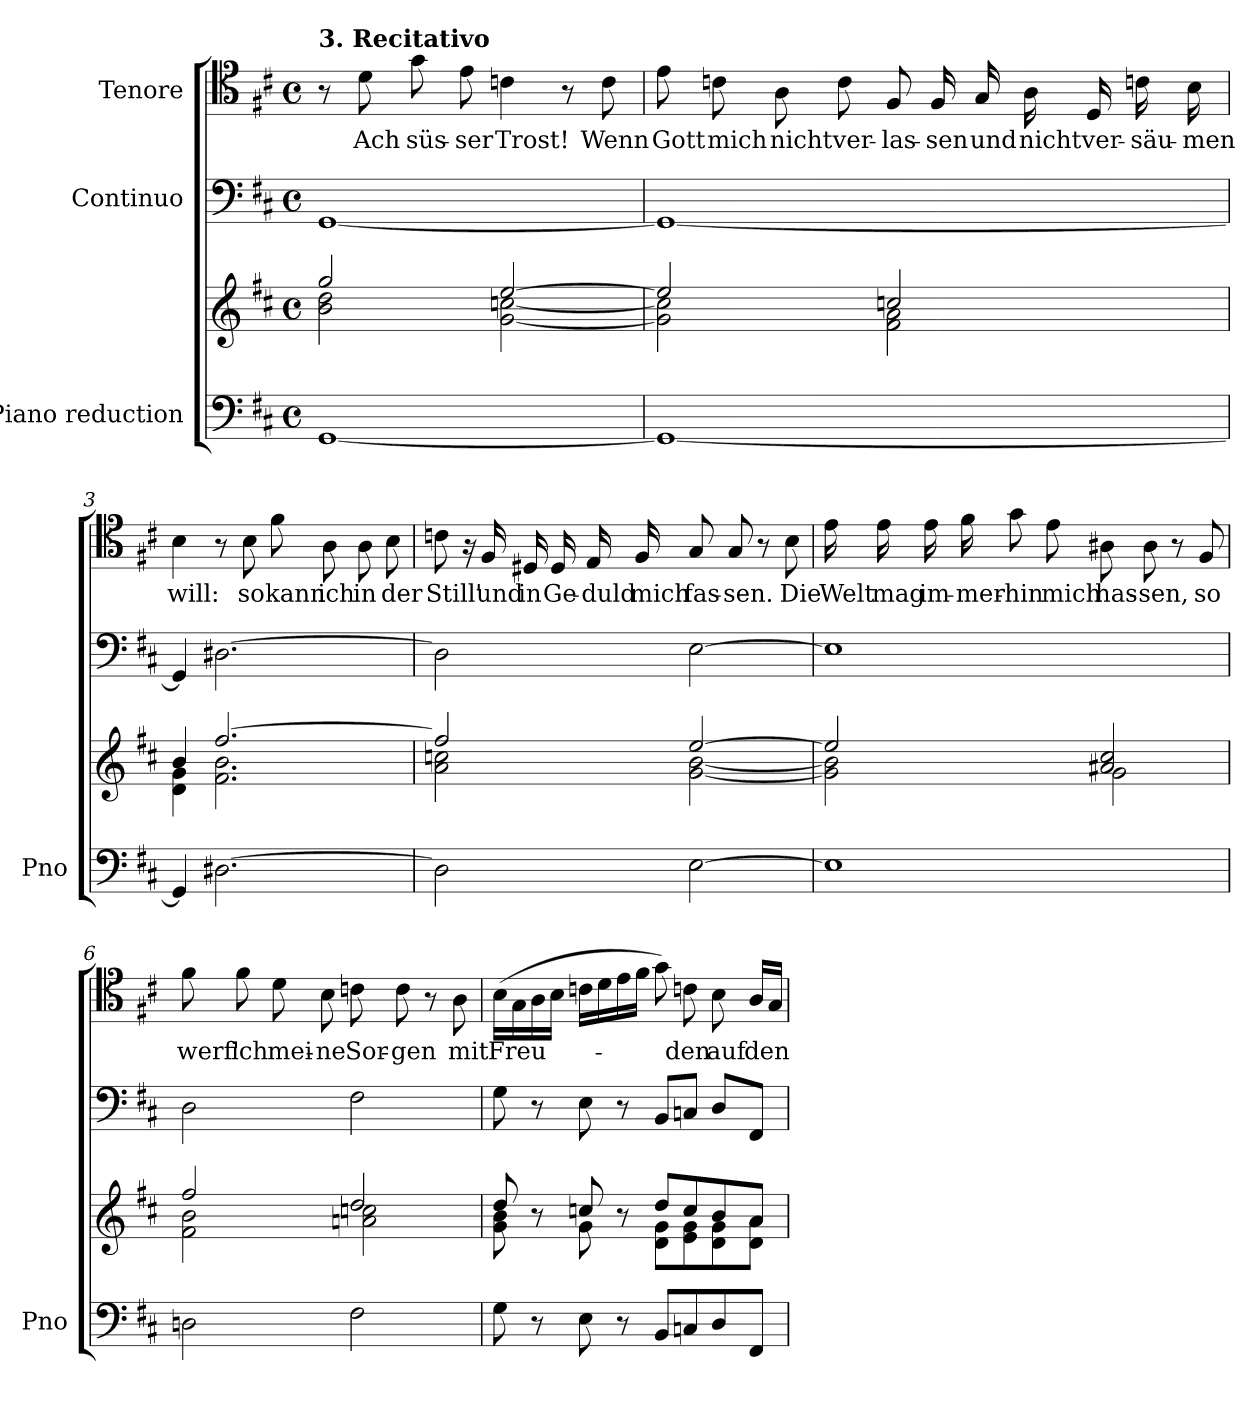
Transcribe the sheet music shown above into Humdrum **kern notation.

**kern	**kern	**kern	**kern	**text
*part3	*part3	*part2	*part1	*part1
*staff4	*staff3	*staff2	*staff1	*staff1
*I"Piano reduction	*	*I"Continuo	*I"Tenore	*
*I'Pno	*	*	*	*
*clefF4	*clefG2	*clefF4	*clefC4	*
*k[f#c#]	*k[f#c#]	*k[f#c#]	*k[f#c#]	*
*M4/4	*M4/4	*M4/4	*M4/4	*
*met(c)	*met(c)	*met(c)	*met(c)	*
=1	=1	=1	=1	=1
*	*^	*	*	*
!	!	!	!	!LO:TX:a:B:t=3. Recitativo	!
[1GG	2gg/	2b\ 2dd\	[1GG	8r	.
!	!	!	!	!	!LO:LY:b
.	.	.	.	8d\	Ach
!	!	!	!	!	!LO:LY:b
.	.	.	.	8g\	süs-
!	!	!	!	!	!LO:LY:b
.	.	.	.	8e\	-ser
!	!	!	!	!	!LO:LY:b
.	[2ee/	[2g\ [2ccn\	.	4cn\	Trost!
.	.	.	.	8r	.
!	!	!	!	!	!LO:LY:b
.	.	.	.	8c\	Wenn
=2	=2	=2	=2	=2	=2
!	!	!	!	!	!LO:LY:b
1GG_	2ee/]	2g\] 2cc\]	1GG_	8e\	Gott
!	!	!	!	!	!LO:LY:b
.	.	.	.	8cn\	mich
!	!	!	!	!	!LO:LY:b
.	.	.	.	8A\	nicht
!	!	!	!	!	!LO:LY:b
.	.	.	.	8c\	ver-
!	!	!	!	!	!LO:LY:b
.	2ccn/	2f#\ 2a\	.	8F#/	-las-
!	!	!	!	!	!LO:LY:b
.	.	.	.	16F#/	-sen
!	!	!	!	!	!LO:LY:b
.	.	.	.	16G/	und
!	!	!	!	!	!LO:LY:b
.	.	.	.	16A\	nicht
!	!	!	!	!	!LO:LY:b
.	.	.	.	16D/	ver-
!	!	!	!	!	!LO:LY:b
.	.	.	.	16cn\	-säu-
!	!	!	!	!	!LO:LY:b
.	.	.	.	16B\	-men
=3	=3	=3	=3	=3	=3
!	!	!	!	!	!LO:LY:b
4GG/]	4b/	4d\ 4g\	4GG/]	4B\	will:
[2.D#X\	[2.ff#/	2.f#\ 2.b\	[2.D#X\	8r	.
!	!	!	!	!	!LO:LY:b
.	.	.	.	8B\	so
!	!	!	!	!	!LO:LY:b
.	.	.	.	8f#\	kann
!	!	!	!	!	!LO:LY:b
.	.	.	.	8A\	ich
!	!	!	!	!	!LO:LY:b
.	.	.	.	8A\	in
!	!	!	!	!	!LO:LY:b
.	.	.	.	8B\	der
!!LO:LB:g=z
=4	=4	=4	=4	=4	=4
!	!	!	!	!	!LO:LY:b
2D#\]	2ff#/]	2a\ 2ccn\	2D#\]	8cn\	Still'
.	.	.	.	16r	.
!	!	!	!	!	!LO:LY:b
.	.	.	.	16F#/	und
!	!	!	!	!	!LO:LY:b
.	.	.	.	16D#X/	in
!	!	!	!	!	!LO:LY:b
.	.	.	.	16D#/	Ge-
!	!	!	!	!	!LO:LY:b
.	.	.	.	16E/	-duld
!	!	!	!	!	!LO:LY:b
.	.	.	.	16F#/	mich
!	!	!	!	!	!LO:LY:b
[2E\	[2ee/	[2g\ [2b\	[2E\	8G/	fas-
!	!	!	!	!	!LO:LY:b
.	.	.	.	8G/	-sen.
.	.	.	.	8r	.
!	!	!	!	!	!LO:LY:b
.	.	.	.	8B\	Die
=5	=5	=5	=5	=5	=5
!	!	!	!	!	!LO:LY:b
1E]	2ee/]	2g\] 2b\]	1E]	16e\	Welt
!	!	!	!	!	!LO:LY:b
.	.	.	.	16e\	mag
!	!	!	!	!	!LO:LY:b
.	.	.	.	16e\	im-
!	!	!	!	!	!LO:LY:b
.	.	.	.	16f#\	-mer-
!	!	!	!	!	!LO:LY:b
.	.	.	.	8g\	-hin
!	!	!	!	!	!LO:LY:b
.	.	.	.	8e\	mich
!	!	!	!	!	!LO:LY:b
.	2a#X/ 2cc#/	2g\	.	8A#X\	has-
!	!	!	!	!	!LO:LY:b
.	.	.	.	8A#\	-sen,
.	.	.	.	8r	.
!	!	!	!	!	!LO:LY:b
.	.	.	.	8F#/	so
=6	=6	=6	=6	=6	=6
!	!	!	!	!	!LO:LY:b
2Dn\	2ff#/	2f#\ 2b\	2D\	8f#\	werf'
!	!	!	!	!	!LO:LY:b
.	.	.	.	8f#\	ich
!	!	!	!	!	!LO:LY:b
.	.	.	.	8d\	mei-
!	!	!	!	!	!LO:LY:b
.	.	.	.	8B\	-ne
!	!	!	!	!	!LO:LY:b
2F#\	2dd/	2an\ 2ccn\	2F#\	8cn\	Sor-
!	!	!	!	!	!LO:LY:b
.	.	.	.	8c\	-gen
.	.	.	.	8r	.
!	!	!	!	!	!LO:LY:b
.	.	.	.	8A\	mit
!!LO:LB:g=z
=7	=7	=7	=7	=7	=7
!	!	!	!	!	!LO:LY:b
8G\	8dd/	8g\ 8b\	8G\	(>16B\LL	Freu-
.	.	.	.	16G\	.
8r	8r	8ryy	8r	16A\	.
.	.	.	.	16B\JJ	.
8E\	8ccn/	8g\	8E\	16cn\LL	.
.	.	.	.	16d\	.
8r	8r	8ryy	8r	16e\	.
.	.	.	.	16f#\JJ	.
8BB/L	8dd/L	8d\ 8g\L	8BB/L	8g\)	.
!	!	!	!	!	!LO:LY:b
8Cn/	8cc/	8e\ 8g\	8Cn/J	8cn\	-den
!	!	!	!	!	!LO:LY:b
8D/	8b/	8d\ 8g\	8D/L	8B\	auf
!	!	!	!	!	!LO:LY:b
8FF#/J	8a/J	8d\ 8a\J	8FF#/J	16A/LL	den
.	.	.	.	16G/JJ	.
*	*v	*v	*	*	*
=	=	=	=	=
*-	*-	*-	*-	*-
